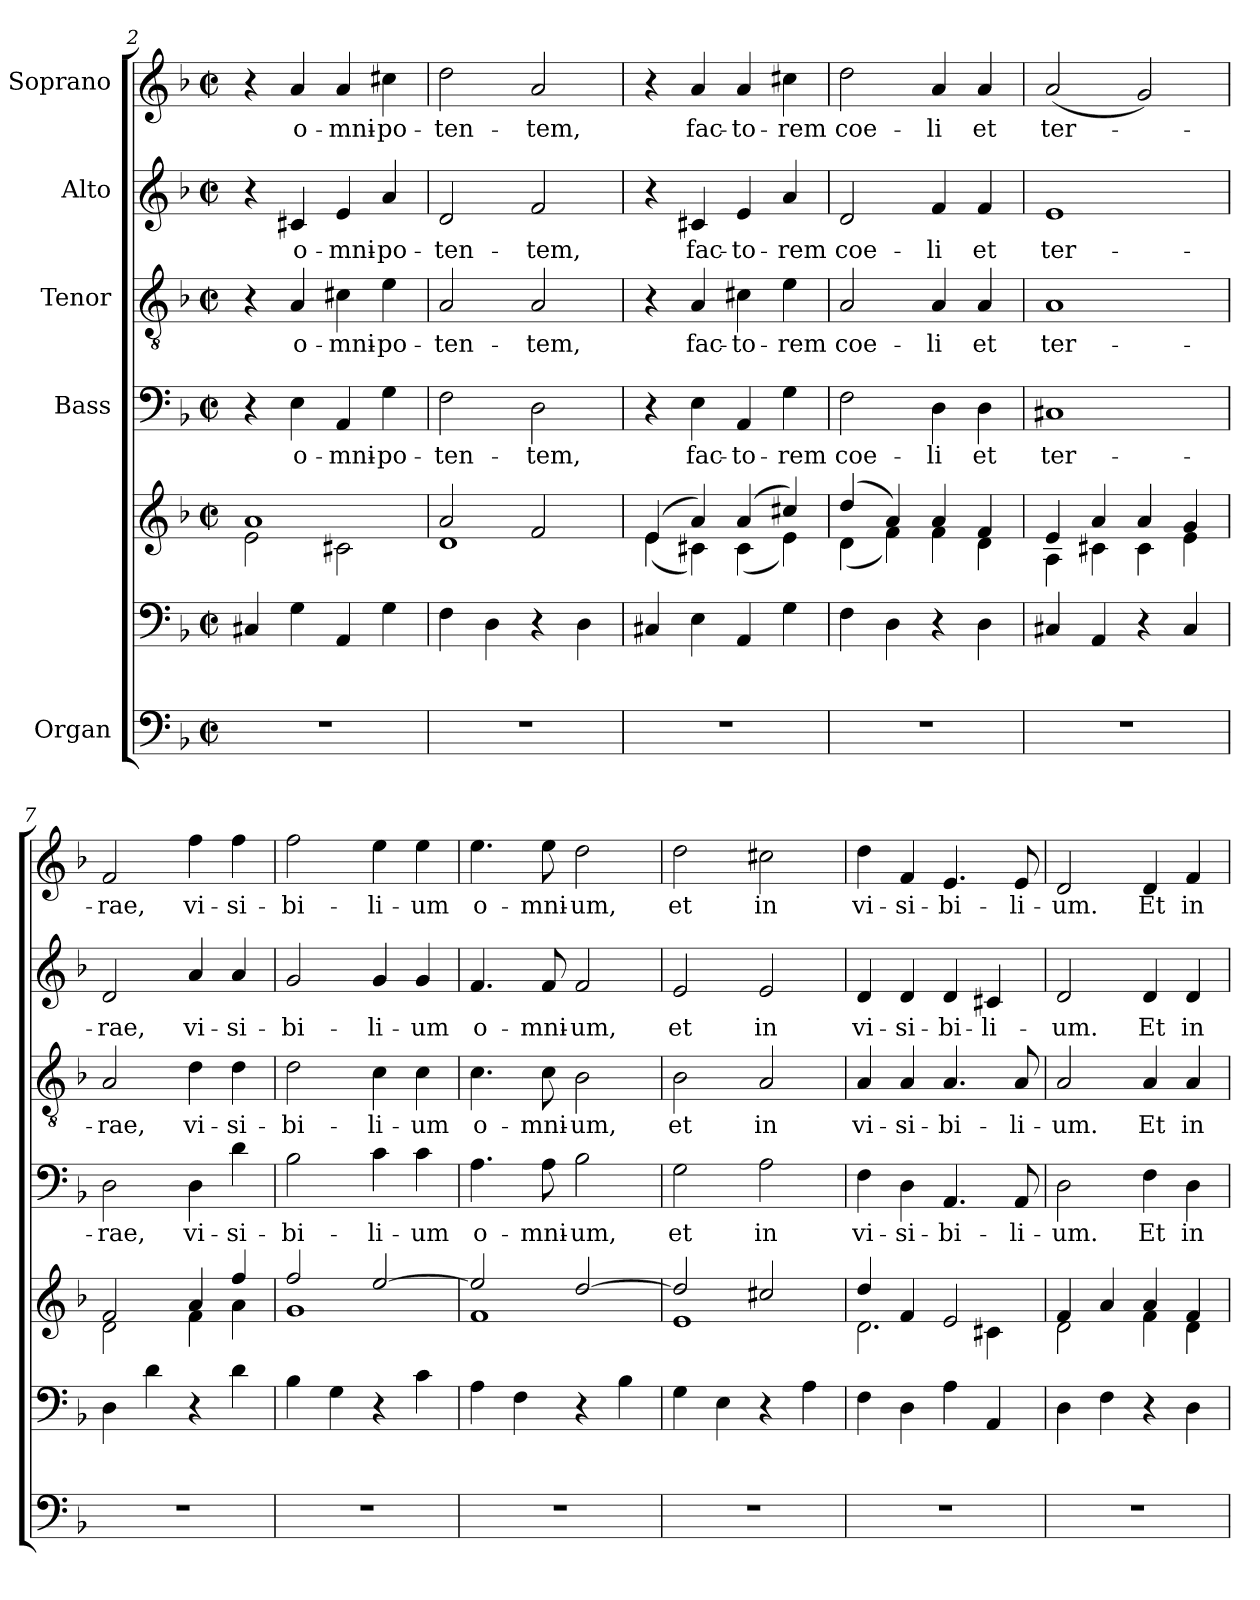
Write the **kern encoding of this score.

**kern	**kern	**kern	**kern	**text	**kern	**text	**kern	**text	**kern	**text
*part5	*part5	*part5	*part4	*part4	*part3	*part3	*part2	*part2	*part1	*part1
*staff7	*staff6	*staff5	*staff4	*staff4	*staff3	*staff3	*staff2	*staff2	*staff1	*staff1
*I"Organ	*	*	*I"Bass	*	*I"Tenor	*	*I"Alto	*	*I"Soprano	*
*clefF4	*clefF4	*clefG2	*clefF4	*	*clefGv2	*	*clefG2	*	*clefG2	*
*k[b-]	*k[b-]	*k[b-]	*k[b-]	*	*k[b-]	*	*k[b-]	*	*k[b-]	*
*M2/2	*M2/2	*M2/2	*M2/2	*	*M2/2	*	*M2/2	*	*M2/2	*
*met(c|)	*met(c|)	*met(c|)	*met(c|)	*	*met(c|)	*	*met(c|)	*	*met(c|)	*
=2	=2	=2	=2	=2	=2	=2	=2	=2	=2	=2
*	*	*^	*	*	*	*	*	*	*	*
1r	4C#X/	1a	2e\	4r	.	4r	.	4r	.	4r	.
!	!	!	!	!	!LO:LY:b	!	!LO:LY:b	!	!LO:LY:b	!	!LO:LY:b
.	4G\	.	.	4E\	o-	4A/	o-	4c#X/	o-	4a/	o-
!	!	!	!	!	!LO:LY:b	!	!LO:LY:b	!	!LO:LY:b	!	!LO:LY:b
.	4AA/	.	2c#X\	4AA/	-mni-	4c#X\	-mni-	4e/	-mni-	4a/	-mni-
!	!	!	!	!	!LO:LY:b	!	!LO:LY:b	!	!LO:LY:b	!	!LO:LY:b
.	4G\	.	.	4G\	-po-	4e\	-po-	4a/	-po-	4cc#X\	-po-
=3	=3	=3	=3	=3	=3	=3	=3	=3	=3	=3	=3
!	!	!	!	!	!LO:LY:b	!	!LO:LY:b	!	!LO:LY:b	!	!LO:LY:b
1r	4F\	2a/	1d	2F\	-ten-	2A/	-ten-	2d/	-ten-	2dd\	-ten-
.	4D\	.	.	.	.	.	.	.	.	.	.
!	!	!	!	!	!LO:LY:b	!	!LO:LY:b	!	!LO:LY:b	!	!LO:LY:b
.	4r	2f/	.	2D\	-tem,	2A/	-tem,	2f/	-tem,	2a/	-tem,
.	4D\	.	.	.	.	.	.	.	.	.	.
=4	=4	=4	=4	=4	=4	=4	=4	=4	=4	=4	=4
1r	4C#X/	(4e/	(4e\	4r	.	4r	.	4r	.	4r	.
!	!	!	!	!	!LO:LY:b	!	!LO:LY:b	!	!LO:LY:b	!	!LO:LY:b
.	4E\	4a/)	4c#X\)	4E\	fac-	4A/	fac-	4c#X/	fac-	4a/	fac-
!	!	!	!	!	!LO:LY:b	!	!LO:LY:b	!	!LO:LY:b	!	!LO:LY:b
.	4AA/	(4a/	(4c#\	4AA/	-to-	4c#X\	-to-	4e/	-to-	4a/	-to-
!	!	!	!	!	!LO:LY:b	!	!LO:LY:b	!	!LO:LY:b	!	!LO:LY:b
.	4G\	4cc#X/)	4e\)	4G\	-rem	4e\	-rem	4a/	-rem	4cc#X\	-rem
=5	=5	=5	=5	=5	=5	=5	=5	=5	=5	=5	=5
!	!	!	!	!	!LO:LY:b	!	!LO:LY:b	!	!LO:LY:b	!	!LO:LY:b
1r	4F\	(4dd/	(4d\	2F\	coe-	2A/	coe-	2d/	coe-	2dd\	coe-
.	4D\	4a/)	4f\)	.	.	.	.	.	.	.	.
!	!	!	!	!	!LO:LY:b	!	!LO:LY:b	!	!LO:LY:b	!	!LO:LY:b
.	4r	4a/	4f\	4D\	-li	4A/	-li	4f/	-li	4a/	-li
!	!	!	!	!	!LO:LY:b	!	!LO:LY:b	!	!LO:LY:b	!	!LO:LY:b
.	4D\	4f/	4d\	4D\	et	4A/	et	4f/	et	4a/	et
=6	=6	=6	=6	=6	=6	=6	=6	=6	=6	=6	=6
!	!	!	!	!	!LO:LY:b	!	!LO:LY:b	!	!LO:LY:b	!	!LO:LY:b
1r	4C#X/	4e/	4A\	1C#X	ter-	1A	ter-	1e	ter-	(2a/	ter-
.	4AA/	4a/	4c#X\	.	.	.	.	.	.	.	.
.	4r	4a/	4c#\	.	.	.	.	.	.	2g/)	.
.	4C#/	4g/	4e\	.	.	.	.	.	.	.	.
=7	=7	=7	=7	=7	=7	=7	=7	=7	=7	=7	=7
!	!	!	!	!	!LO:LY:b	!	!LO:LY:b	!	!LO:LY:b	!	!LO:LY:b
1r	4D\	2f/	2d\	2D\	-rae,	2A/	-rae,	2d/	-rae,	2f/	-rae,
.	4d\	.	.	.	.	.	.	.	.	.	.
!	!	!	!	!	!LO:LY:b	!	!LO:LY:b	!	!LO:LY:b	!	!LO:LY:b
.	4r	4a/	4f\	4D\	vi-	4d\	vi-	4a/	vi-	4ff\	vi-
!	!	!	!	!	!LO:LY:b	!	!LO:LY:b	!	!LO:LY:b	!	!LO:LY:b
.	4d\	4ff/	4a\	4d\	-si-	4d\	-si-	4a/	-si-	4ff\	-si-
=8	=8	=8	=8	=8	=8	=8	=8	=8	=8	=8	=8
!	!	!	!	!	!LO:LY:b	!	!LO:LY:b	!	!LO:LY:b	!	!LO:LY:b
1r	4B-\	2ff/	1g	2B-\	-bi-	2d\	-bi-	2g/	-bi-	2ff\	-bi-
.	4G\	.	.	.	.	.	.	.	.	.	.
!	!	!	!	!	!LO:LY:b	!	!LO:LY:b	!	!LO:LY:b	!	!LO:LY:b
.	4r	[2ee/	.	4c\	-li-	4c\	-li-	4g/	-li-	4ee\	-li-
!	!	!	!	!	!LO:LY:b	!	!LO:LY:b	!	!LO:LY:b	!	!LO:LY:b
.	4c\	.	.	4c\	-um	4c\	-um	4g/	-um	4ee\	-um
!!LO:LB:g=z
=9	=9	=9	=9	=9	=9	=9	=9	=9	=9	=9	=9
!	!	!	!	!	!LO:LY:b	!	!LO:LY:b	!	!LO:LY:b	!	!LO:LY:b
1r	4A\	2ee/]	1f	4.A\	o-	4.c\	o-	4.f/	o-	4.ee\	o-
.	4F\	.	.	.	.	.	.	.	.	.	.
!	!	!	!	!	!LO:LY:b	!	!LO:LY:b	!	!LO:LY:b	!	!LO:LY:b
.	.	.	.	8A\	-mni-	8c\	-mni-	8f/	-mni-	8ee\	-mni-
!	!	!	!	!	!LO:LY:b	!	!LO:LY:b	!	!LO:LY:b	!	!LO:LY:b
.	4r	[2dd/	.	2B-\	-um,	2B-\	-um,	2f/	-um,	2dd\	-um,
.	4B-\	.	.	.	.	.	.	.	.	.	.
=10	=10	=10	=10	=10	=10	=10	=10	=10	=10	=10	=10
!	!	!	!	!	!LO:LY:b	!	!LO:LY:b	!	!LO:LY:b	!	!LO:LY:b
1r	4G\	2dd/]	1e	2G\	et	2B-\	et	2e/	et	2dd\	et
.	4E\	.	.	.	.	.	.	.	.	.	.
!	!	!	!	!	!LO:LY:b	!	!LO:LY:b	!	!LO:LY:b	!	!LO:LY:b
.	4r	2cc#X/	.	2A\	in	2A/	in	2e/	in	2cc#X\	in
.	4A\	.	.	.	.	.	.	.	.	.	.
=11	=11	=11	=11	=11	=11	=11	=11	=11	=11	=11	=11
!	!	!	!	!	!LO:LY:b	!	!LO:LY:b	!	!LO:LY:b	!	!LO:LY:b
1r	4F\	4dd/	2.d\	4F\	vi-	4A/	vi-	4d/	vi-	4dd\	vi-
!	!	!	!	!	!LO:LY:b	!	!LO:LY:b	!	!LO:LY:b	!	!LO:LY:b
.	4D\	4f/	.	4D\	-si-	4A/	-si-	4d/	-si-	4f/	-si-
!	!	!	!	!	!LO:LY:b	!	!LO:LY:b	!	!LO:LY:b	!	!LO:LY:b
.	4A\	2e/	.	4.AA/	-bi-	4.A/	-bi-	4d/	-bi-	4.e/	-bi-
!	!	!	!	!	!	!	!	!	!LO:LY:b	!	!
.	4AA/	.	4c#X\	.	.	.	.	4c#X/	-li-	.	.
!	!	!	!	!	!LO:LY:b	!	!LO:LY:b	!	!	!	!LO:LY:b
.	.	.	.	8AA/	-li-	8A/	-li-	.	.	8e/	-li-
=12	=12	=12	=12	=12	=12	=12	=12	=12	=12	=12	=12
!	!	!	!	!	!LO:LY:b	!	!LO:LY:b	!	!LO:LY:b	!	!LO:LY:b
1r	4D\	4f/	2d\	2D\	-um.	2A/	-um.	2d/	-um.	2d/	-um.
.	4F\	4a/	.	.	.	.	.	.	.	.	.
!	!	!	!	!	!LO:LY:b	!	!LO:LY:b	!	!LO:LY:b	!	!LO:LY:b
.	4r	4a/	4f\	4F\	Et	4A/	Et	4d/	Et	4d/	Et
!	!	!	!	!	!LO:LY:b	!	!LO:LY:b	!	!LO:LY:b	!	!LO:LY:b
.	4D\	4f/	4d\	4D\	in	4A/	in	4d/	in	4f/	in
*	*	*v	*v	*	*	*	*	*	*	*	*
=	=	=	=	=	=	=	=	=	=	=
*-	*-	*-	*-	*-	*-	*-	*-	*-	*-	*-
